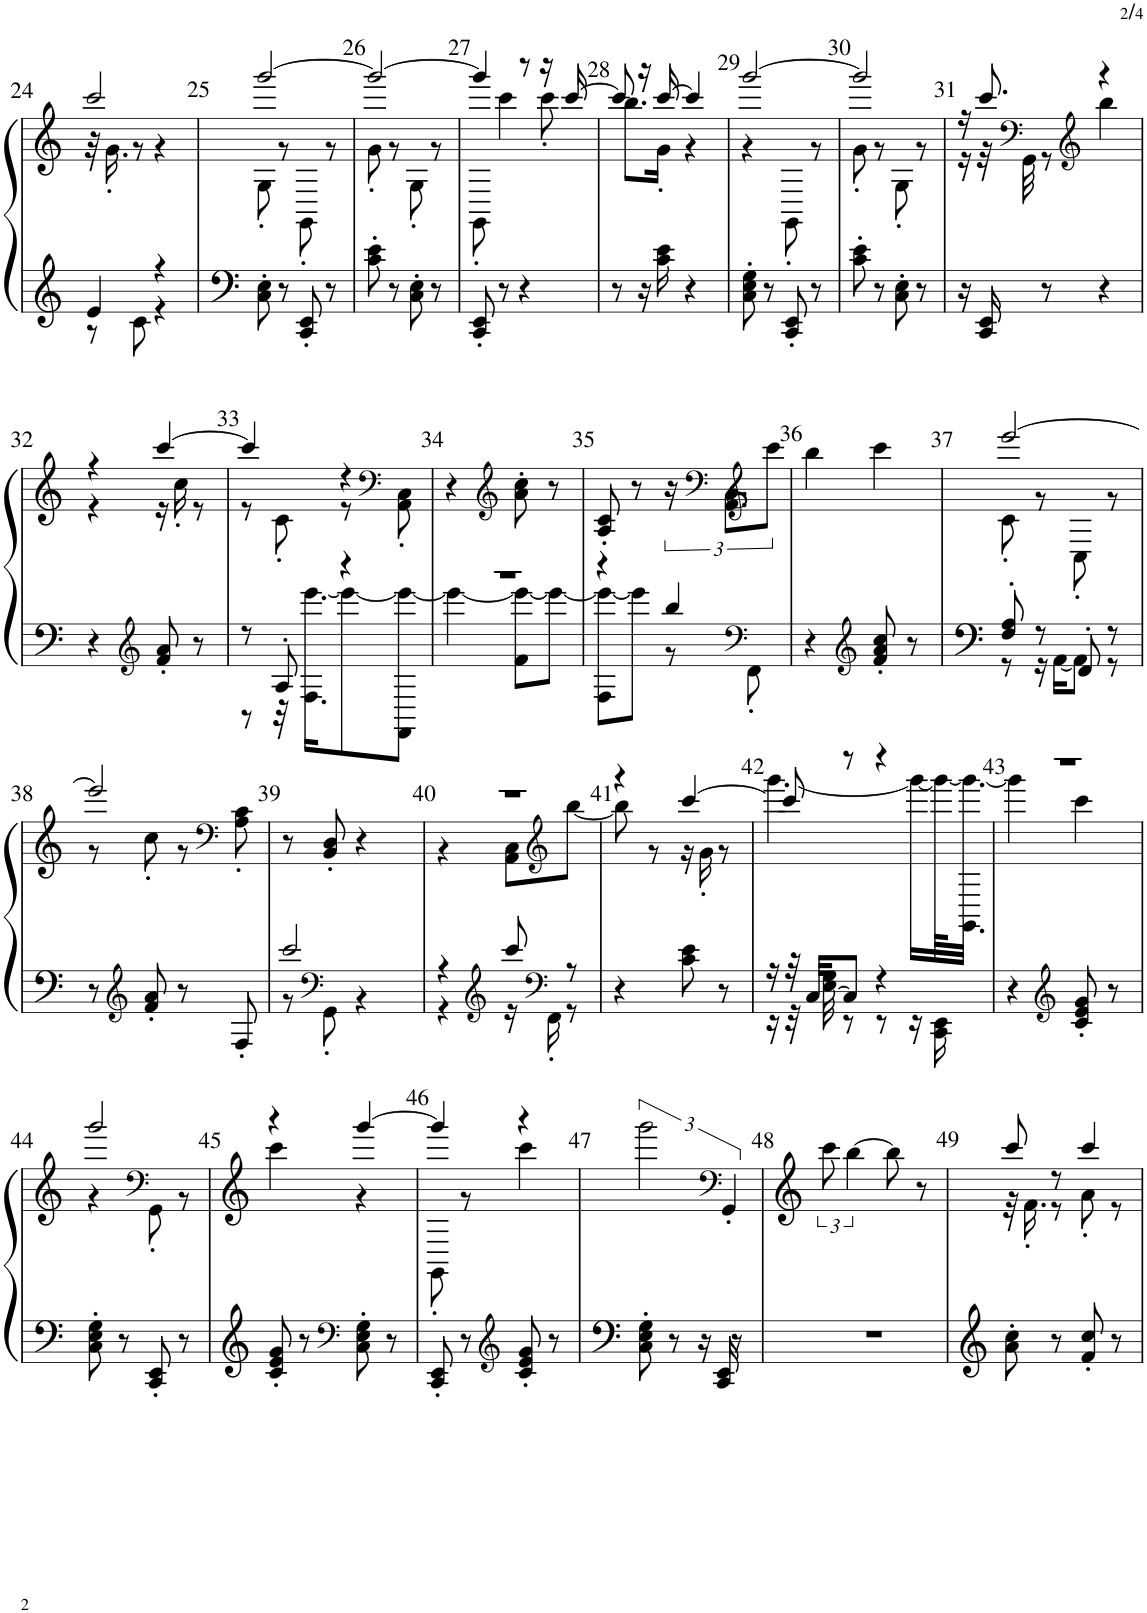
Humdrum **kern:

**kern	**kern
*part1	*part1
*staff2	*staff1
*I"ピアノ	*
!!LO:PB:g=z
*clefF4	*clefG2
*k[]	*k[]
*M4/8	*M4/8
=24	=24
*^	*^
4e/	8r	2ccc/	32r
.	.	.	16.g'\
.	8c\	.	8r
4r	4r	.	4r
*v	*v	*	*
=25	=25	=25
8C\' 8E\'	[2ggg/	8G'\
8r	.	8r
8CC/' 8EE/'	.	8GG'\
8r	.	8r
=26	=26	=26
8c\' 8e\'	2ggg/_	8g'\
8r	.	8r
8C\' 8E\'	.	8G'\
8r	.	8r
=27	=27	=27
8CC/' 8EE/'	4ggg/]	8GG'\
8r	.	4ccc\
4r	8r	.
.	16r	8ccc'\
.	[16ccc/	.
=28	=28	=28
8r	8ccc/]	8.bb\L
16r	16r	.
16c\ 16e\	[16ccc/	16g'\Jk
4r	4ccc/]	4r
=29	=29	=29
8C\' 8E\' 8G\'	[2ggg/	4r
8r	.	.
8CC/' 8EE/'	.	8GG'\
8r	.	8r
=30	=30	=30
8c\' 8e\'	2ggg/]	8g'\
8r	.	8r
8C\' 8E\'	.	8G'\
8r	.	8r
=31	=31	=31
16r	16r	16r
16CC/ 16EE/	8.ccc/	32r
*	*clefF4	*
.	.	32GG\
8r	.	8r
*	*clefG2	*
4r	4r	4bb\
!!LO:LB:g=z	!!
=32	=32	=32
4r	4r	4r
*clefG2	*	*
8f/' 8a/'	[4ccc/	16r
.	.	16cc'\
8r	.	8r
=33	=33	=33
*^	*	*
8r	8r	4ccc/]	8r
8A'/	32r	.	8c'\
.	16.F\ [16.eee\KL	.	.
4r	8eee\_	4r	8r
*	*	*clefF4	*
.	8FF\ 8eee\_J	.	8AA\' 8C\'
*	*	*v	*v
=34	=34	=34
2r	4eee\_	4r
*	*	*clefG2
.	8f\ 8eee\_L	8a\' 8cc\'
.	8eee\J_	8r
=35	=35	=35
4r	8F\ 8eee\_L	8A/' 8c/'
.	8eee\J]	8r
4bb/	8r	24r
*	*	*clefF4
.	.	12.AA\ 12.C\L
*clefF4	*	*
.	8FF'\	.
*	*	*clefG2
.	.	12ccc\J
*v	*v	*
=36	=36
4r	4bb\
*clefG2	*
8f/' 8a/' 8cc/'	4ccc\
8r	.
=37	=37
*^	*^
8F/' 8A/'	8r	[2eee/	8c'\
8r	16r	.	8r
.	[16AA\KL	.	.
8FF'/	8AA\J]	.	8C'\
8r	8r	.	8r
*v	*v	*	*
!!LO:LB:g=z	!!
=38	=38	=38
8r	2eee/]	8r
*clefG2	*	*
8f/' 8a/'	.	8cc'\
8r	.	8r
*	*clefF4	*
8F'/	.	8A\' 8c\'
*	*v	*v
=39	=39
*^	*
2ccc/	8r	8r
*clefF4	*	*
.	8GG'\	8BB/' 8D/'
.	4r	4r
=40	=40	=40
*	*	*^
4r	4r	2r	4r
*clefG2	*	*	*
8ccc/	16r	.	8AA\ 8C\L
*clefF4	*	*	*
.	16FF'\	.	.
*	*	*clefG2	*
8r	8r	.	[8bb\J
*v	*v	*	*
=41	=41	=41
4r	4r	8bb\]
.	.	8r
8c\ 8e\	[4ccc/	16r
.	.	16g'\
8r	.	8r
=42	=42	=42
*^	*	*
16r	16r	8ccc/]	[4.ggg\
32r	32r	.	.
[32C/KKL	32E\ 32G\	.	.
8C/J]	8r	8r	.
4r	8r	4r	.
.	16r	.	16ggg\LL_
.	16CC\ 16EE\	.	64ggg\KL_
.	.	.	32.GG\ 32.ggg\_JJJ
*v	*v	*	*
=43	=43	=43
4r	2r	4ggg\]
*clefG2	*	*
8c/' 8e/' 8g/'	.	4ccc\
8r	.	.
!!LO:LB:g=z	!!
=44	=44	=44
8C\' 8E\' 8G\'	2ggg/	4r
8r	.	.
*	*clefF4	*
8CC/' 8EE/'	.	8GG'\
8r	.	8r
=45	=45	=45
8c/' 8e/' 8g/'	4r	4ccc\
8r	.	.
*clefF4	*	*
8C\' 8E\' 8G\'	[4ggg/	4r
8r	.	.
=46	=46	=46
8CC/' 8EE/'	4ggg/]	8GG'\
8r	.	8r
*clefG2	*	*
8c/' 8e/' 8g/'	4r	4ccc\
8r	.	.
*	*v	*v
=47	=47
8C\' 8E\' 8G\'	3ggg\
8r	.
16r	.
16CC/ 16EE/	.
*	*clefF4
.	6GG'/
8r	.
=48	=48
2r	12ccc\
.	[6bb\
.	8bb\]
.	8r
=49	=49
*	*^
8a\' 8cc\'	8ccc/	32r
.	.	16.f'\
8r	8r	8r
8f/' 8cc/'	4ccc/	8a'\
8r	.	8r
*	*v	*v
=	=
*-	*-
